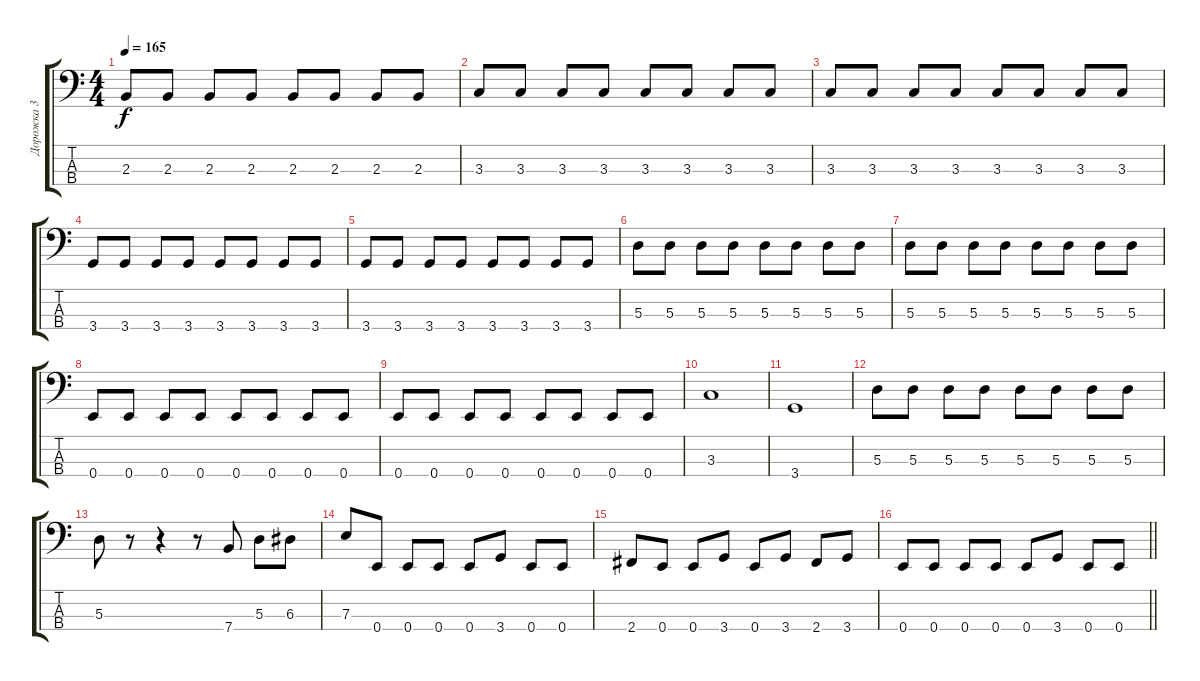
\track ("Дорожка 3" "Дорожка 3") {instrument electricbasspick}
\staff {score tabs}
\tuning (G2 D2 A1 E1) {hide}
\ts (4 4)
\tempo 165
\clef f4
\ks c
2.3.8{dy f} 2.3.8 2.3.8 2.3.8 2.3.8 2.3.8 2.3.8 2.3.8 |
3.3.8 3.3.8 3.3.8 3.3.8 3.3.8 3.3.8 3.3.8 3.3.8 |
3.3.8 3.3.8 3.3.8 3.3.8 3.3.8 3.3.8 3.3.8 3.3.8 |
3.4.8 3.4.8 3.4.8 3.4.8 3.4.8 3.4.8 3.4.8 3.4.8 |
3.4.8 3.4.8 3.4.8 3.4.8 3.4.8 3.4.8 3.4.8 3.4.8 |
5.3.8 5.3.8 5.3.8 5.3.8 5.3.8 5.3.8 5.3.8 5.3.8 |
5.3.8 5.3.8 5.3.8 5.3.8 5.3.8 5.3.8 5.3.8 5.3.8 |
0.4.8 0.4.8 0.4.8 0.4.8 0.4.8 0.4.8 0.4.8 0.4.8 |
0.4.8 0.4.8 0.4.8 0.4.8 0.4.8 0.4.8 0.4.8 0.4.8 |
3.3.1 |
3.4.1 |
5.3.8 5.3.8 5.3.8 5.3.8 5.3.8 5.3.8 5.3.8 5.3.8 |
5.3.8 r.8 r.4 r.8 7.4.8 5.3.8 6.3.8 |
7.3.8 0.4.8 0.4.8 0.4.8 0.4.8 3.4.8 0.4.8 0.4.8 |
2.4.8 0.4.8 0.4.8 3.4.8 0.4.8 3.4.8 2.4.8 3.4.8 |
\barLineRight lightlight
0.4.8 0.4.8 0.4.8 0.4.8 0.4.8 3.4.8 0.4.8 0.4.8
